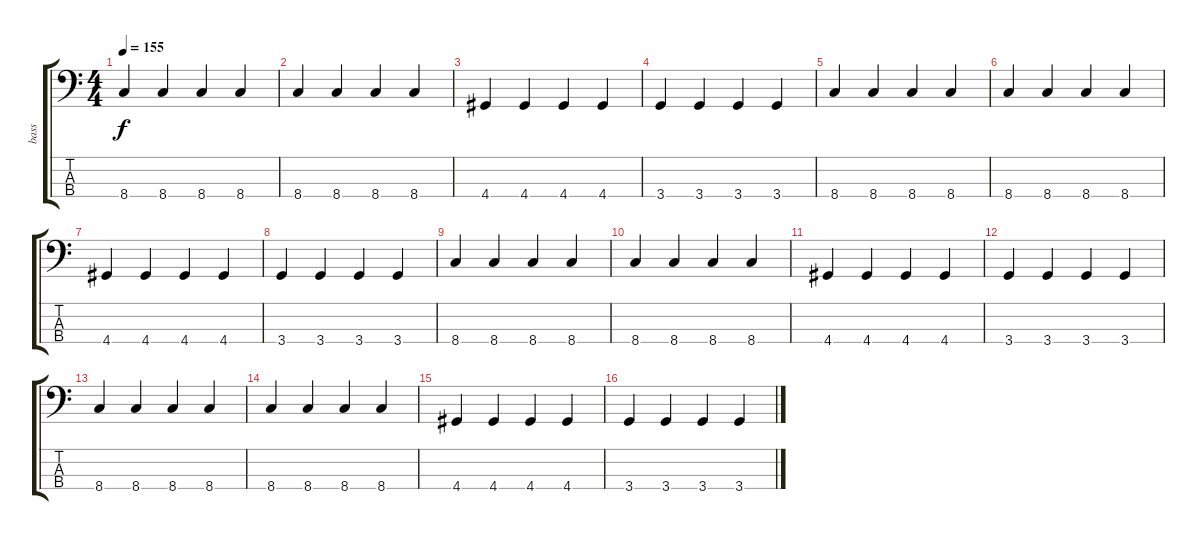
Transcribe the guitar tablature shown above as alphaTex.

\track ("bass" "bass") {instrument electricbassfinger}
\staff {score tabs}
\tuning (G2 D2 A1 E1) {hide}
\ts (4 4)
\tempo 155
\clef f4
\ks c
8.4.4{dy f instrument electricbassfinger} 8.4.4 8.4.4 8.4.4 |
8.4.4 8.4.4 8.4.4 8.4.4 |
4.4.4 4.4.4 4.4.4 4.4.4 |
3.4.4 3.4.4 3.4.4 3.4.4 |
8.4.4 8.4.4 8.4.4 8.4.4 |
8.4.4 8.4.4 8.4.4 8.4.4 |
4.4.4 4.4.4 4.4.4 4.4.4 |
3.4.4 3.4.4 3.4.4 3.4.4 |
8.4.4 8.4.4 8.4.4 8.4.4 |
8.4.4 8.4.4 8.4.4 8.4.4 |
4.4.4 4.4.4 4.4.4 4.4.4 |
3.4.4 3.4.4 3.4.4 3.4.4 |
8.4.4 8.4.4 8.4.4 8.4.4 |
8.4.4 8.4.4 8.4.4 8.4.4 |
4.4.4 4.4.4 4.4.4 4.4.4 |
3.4.4 3.4.4 3.4.4 3.4.4
